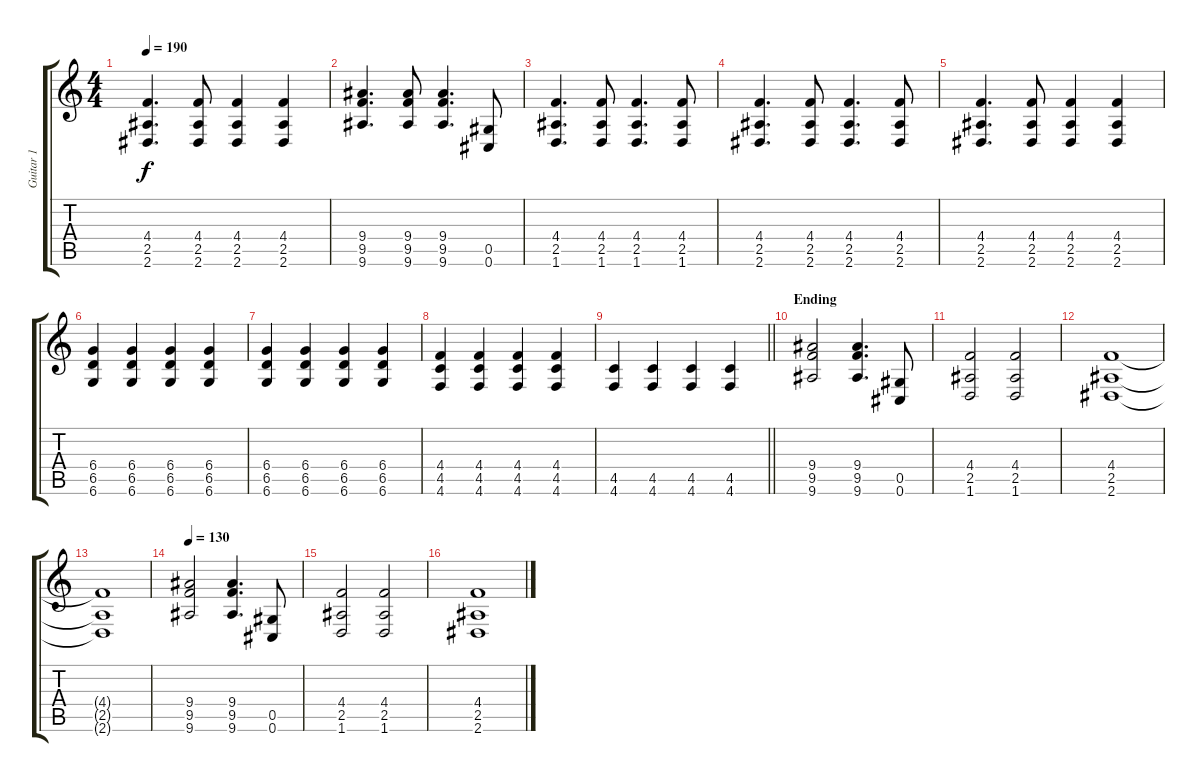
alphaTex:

\track ("Guitar 1" "Guitar 1") {instrument distortionguitar}
\staff {score tabs}
\tuning (Eb4 Bb3 Gb3 Db3 Ab2 Db2) {hide}
\ts (4 4)
\tempo 190
\clef g2
\ks c
(4.4 2.5 2.6).4{d dy f} (4.4 2.5 2.6).8 (4.4 2.5 2.6).4 (4.4 2.5 2.6).4 |
(9.4 9.5 9.6).4{d} (9.4 9.5 9.6).8 (9.4 9.5 9.6).4{d} (0.5 0.6).8 |
(4.4 2.5 1.6).4{d} (4.4 2.5 1.6).8 (4.4 2.5 1.6).4{d} (4.4 2.5 1.6).8 |
(4.4 2.5 2.6).4{d} (4.4 2.5 2.6).8 (4.4 2.5 2.6).4{d} (4.4 2.5 2.6).8 |
(4.4 2.5 2.6).4{d} (4.4 2.5 2.6).8 (4.4 2.5 2.6).4 (4.4 2.5 2.6).4 |
(6.4 6.5 6.6).4 (6.4 6.5 6.6).4 (6.4 6.5 6.6).4 (6.4 6.5 6.6).4 |
(6.4 6.5 6.6).4 (6.4 6.5 6.6).4 (6.4 6.5 6.6).4 (6.4 6.5 6.6).4 |
(4.4 4.5 4.6).4 (4.4 4.5 4.6).4 (4.4 4.5 4.6).4 (4.4 4.5 4.6).4 |
\barLineRight lightlight
(4.5 4.6).4 (4.5 4.6).4 (4.5 4.6).4 (4.5 4.6).4 |
\section ("" "Ending")
(9.4 9.5 9.6).2 (9.4 9.5 9.6).4{d} (0.5 0.6).8 |
(4.4 2.5 1.6).2 (4.4 2.5 1.6).2 |
(4.4 2.5 2.6).1 |
(4.4{t} 2.5{t} 2.6{t}).1 |
\tempo 130
(9.4 9.5 9.6).2 (9.4 9.5 9.6).4{d} (0.5 0.6).8 |
(4.4 2.5 1.6).2 (4.4 2.5 1.6).2 |
(4.4 2.5 2.6).1
